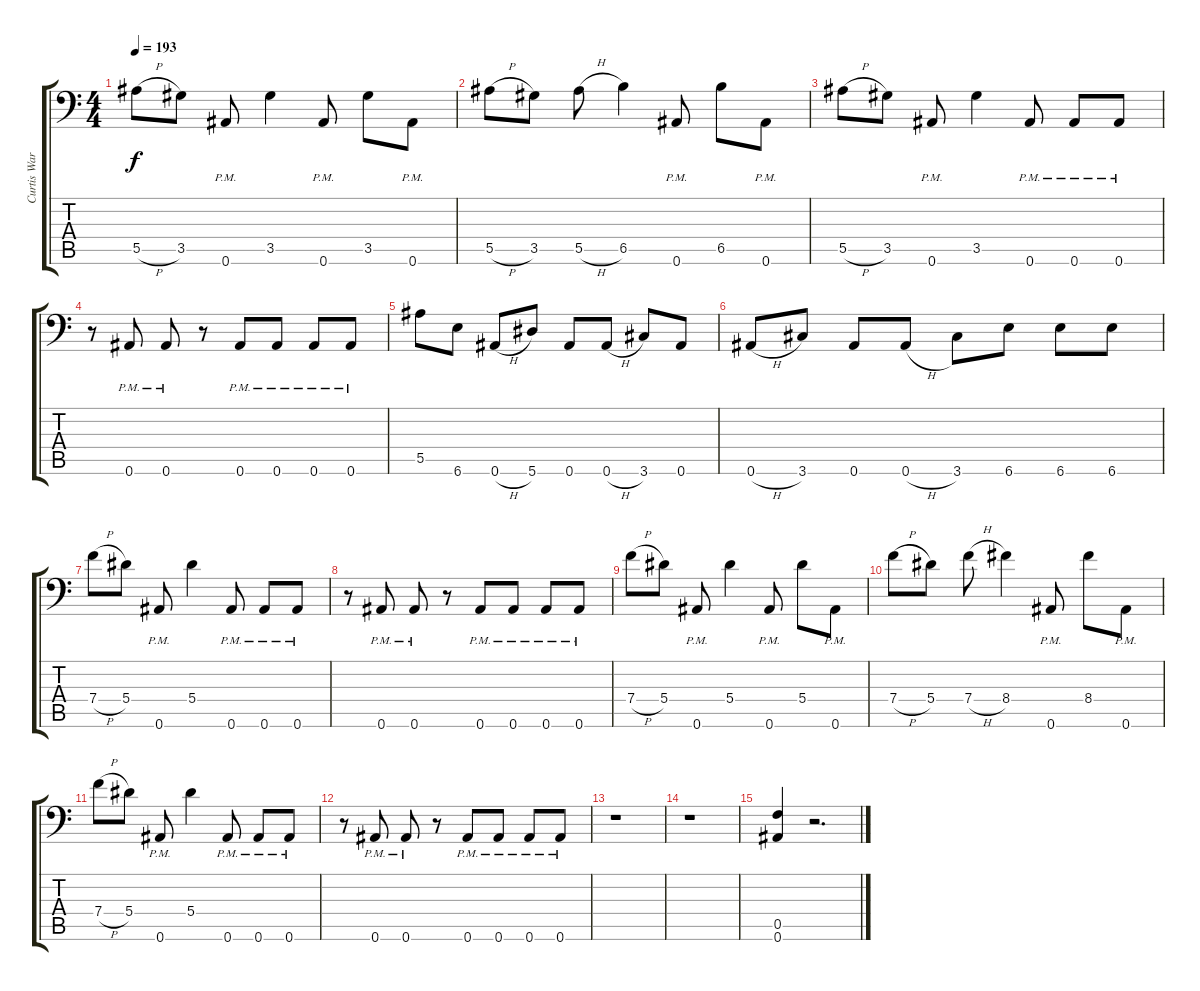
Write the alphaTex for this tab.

\track ("Curtis Ward" "Curtis War") {instrument distortionguitar}
\staff {score tabs}
\tuning (C4 G3 Eb3 Bb2 F2 Bb1) {hide}
\ts (4 4)
\tempo 193
\clef f4
\ks c
5.5{h}.8{dy f} 3.5.8 0.6{pm}.8 3.5.4 0.6{pm}.8 3.5.8 0.6{pm}.8 |
5.5{h}.8 3.5.8 5.5{h}.8 6.5.4 0.6{pm}.8 6.5.8 0.6{pm}.8 |
5.5{h}.8 3.5.8 0.6{pm}.8 3.5.4 0.6{pm}.8 0.6{pm}.8 0.6{pm}.8 |
r.8 0.6{pm}.8 0.6{pm}.8 r.8 0.6{pm}.8 0.6{pm}.8 0.6{pm}.8 0.6{pm}.8 |
5.5.8 6.6.8 0.6{h}.8 5.6.8 0.6.8 0.6{h}.8 3.6.8 0.6.8 |
0.6{h}.8 3.6.8 0.6.8 0.6{h}.8 3.6.8 6.6.8 6.6.8 6.6.8 |
7.4{h}.8 5.4.8 0.6{pm}.8 5.4.4 0.6{pm}.8 0.6{pm}.8 0.6{pm}.8 |
r.8 0.6{pm}.8 0.6{pm}.8 r.8 0.6{pm}.8 0.6{pm}.8 0.6{pm}.8 0.6{pm}.8 |
7.4{h}.8 5.4.8 0.6{pm}.8 5.4.4 0.6{pm}.8 5.4.8 0.6{pm}.8 |
7.4{h}.8 5.4.8 7.4{h}.8 8.4.4 0.6{pm}.8 8.4.8 0.6{pm}.8 |
7.4{h}.8 5.4.8 0.6{pm}.8 5.4.4 0.6{pm}.8 0.6{pm}.8 0.6{pm}.8 |
r.8 0.6{pm}.8 0.6{pm}.8 r.8 0.6{pm}.8 0.6{pm}.8 0.6{pm}.8 0.6{pm}.8 |
r.1 |
r.1 |
(0.5 0.6).4 r.2{d}
